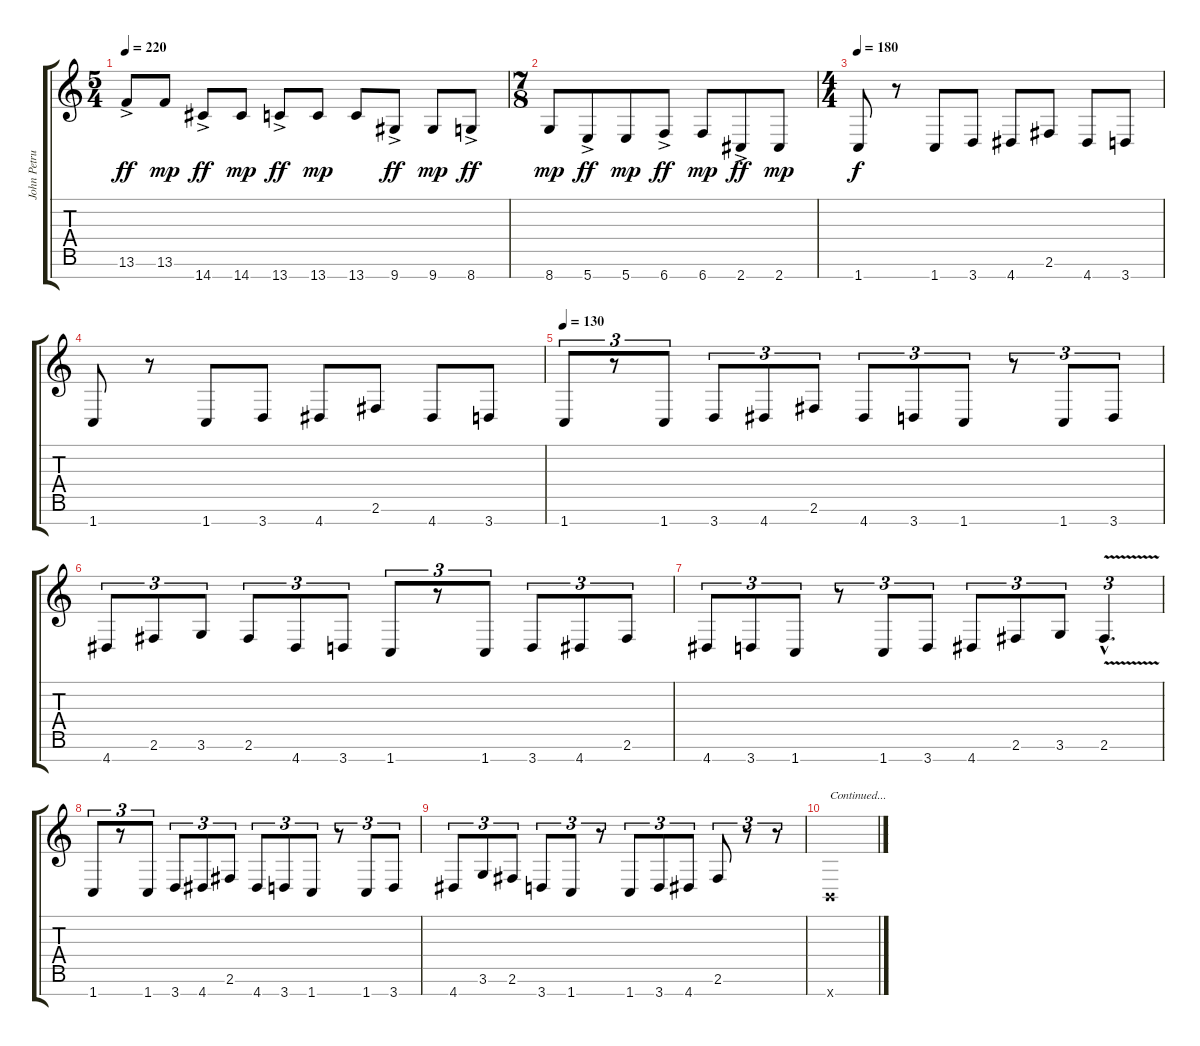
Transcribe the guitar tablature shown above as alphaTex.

\track ("John Petrucci" "John Petru") {instrument distortionguitar}
\staff {score tabs}
\tuning (E4 B3 G3 D3 A2 E2 B1) {hide}
\ts (5 4)
\tempo 220
\clef g2
\ks c
13.6{ac}.8{dy ff} 13.6.8{dy mp} 14.7{ac}.8{dy ff} 14.7.8{dy mp} 13.7{ac}.8{dy ff} 13.7.8{dy mp} 13.7.8 9.7{ac}.8{dy ff} 9.7.8{dy mp} 8.7{ac}.8{dy ff} |
\ts (7 8)
8.7.8{dy mp} 5.7{ac}.8{dy ff} 5.7.8{dy mp} 6.7{ac}.8{dy ff} 6.7.8{dy mp} 2.7{ac}.8{dy ff} 2.7.8{dy mp} |
\ts (4 4)
\tempo 180
1.7.8{dy f} r.8 1.7.8 3.7.8 4.7.8 2.6.8 4.7.8 3.7.8 |
1.7.8 r.8 1.7.8 3.7.8 4.7.8 2.6.8 4.7.8 3.7.8 |
\tempo 130
1.7.8{tu (3 2)} r.8{tu (3 2)} 1.7.8{tu (3 2)} 3.7.8{tu (3 2)} 4.7.8{tu (3 2)} 2.6.8{tu (3 2)} 4.7.8{tu (3 2)} 3.7.8{tu (3 2)} 1.7.8{tu (3 2)} r.8{tu (3 2)} 1.7.8{tu (3 2)} 3.7.8{tu (3 2)} |
4.7.8{tu (3 2)} 2.6.8{tu (3 2)} 3.6.8{tu (3 2)} 2.6.8{tu (3 2)} 4.7.8{tu (3 2)} 3.7.8{tu (3 2)} 1.7.8{tu (3 2)} r.8{tu (3 2)} 1.7.8{tu (3 2)} 3.7.8{tu (3 2)} 4.7.8{tu (3 2)} 2.6.8{tu (3 2)} |
4.7.8{tu (3 2)} 3.7.8{tu (3 2)} 1.7.8{tu (3 2)} r.8{tu (3 2)} 1.7.8{tu (3 2)} 3.7.8{tu (3 2)} 4.7.8{tu (3 2)} 2.6.8{tu (3 2)} 3.6.8{tu (3 2)} 2.6{v hac}.4{d tu (3 2)} |
1.7.8{tu (3 2)} r.8{tu (3 2)} 1.7.8{tu (3 2)} 3.7.8{tu (3 2)} 4.7.8{tu (3 2)} 2.6.8{tu (3 2)} 4.7.8{tu (3 2)} 3.7.8{tu (3 2)} 1.7.8{tu (3 2)} r.8{tu (3 2)} 1.7.8{tu (3 2)} 3.7.8{tu (3 2)} |
4.7.8{tu (3 2)} 3.6.8{tu (3 2)} 2.6.8{tu (3 2)} 3.7.8{tu (3 2)} 1.7.8{tu (3 2)} r.8{tu (3 2)} 1.7.8{tu (3 2)} 3.7.8{tu (3 2)} 4.7.8{tu (3 2)} 2.6.8{tu (3 2)} r.8{tu (3 2)} r.8{tu (3 2)} |
0.7{x}.1{txt "Continued..."}
